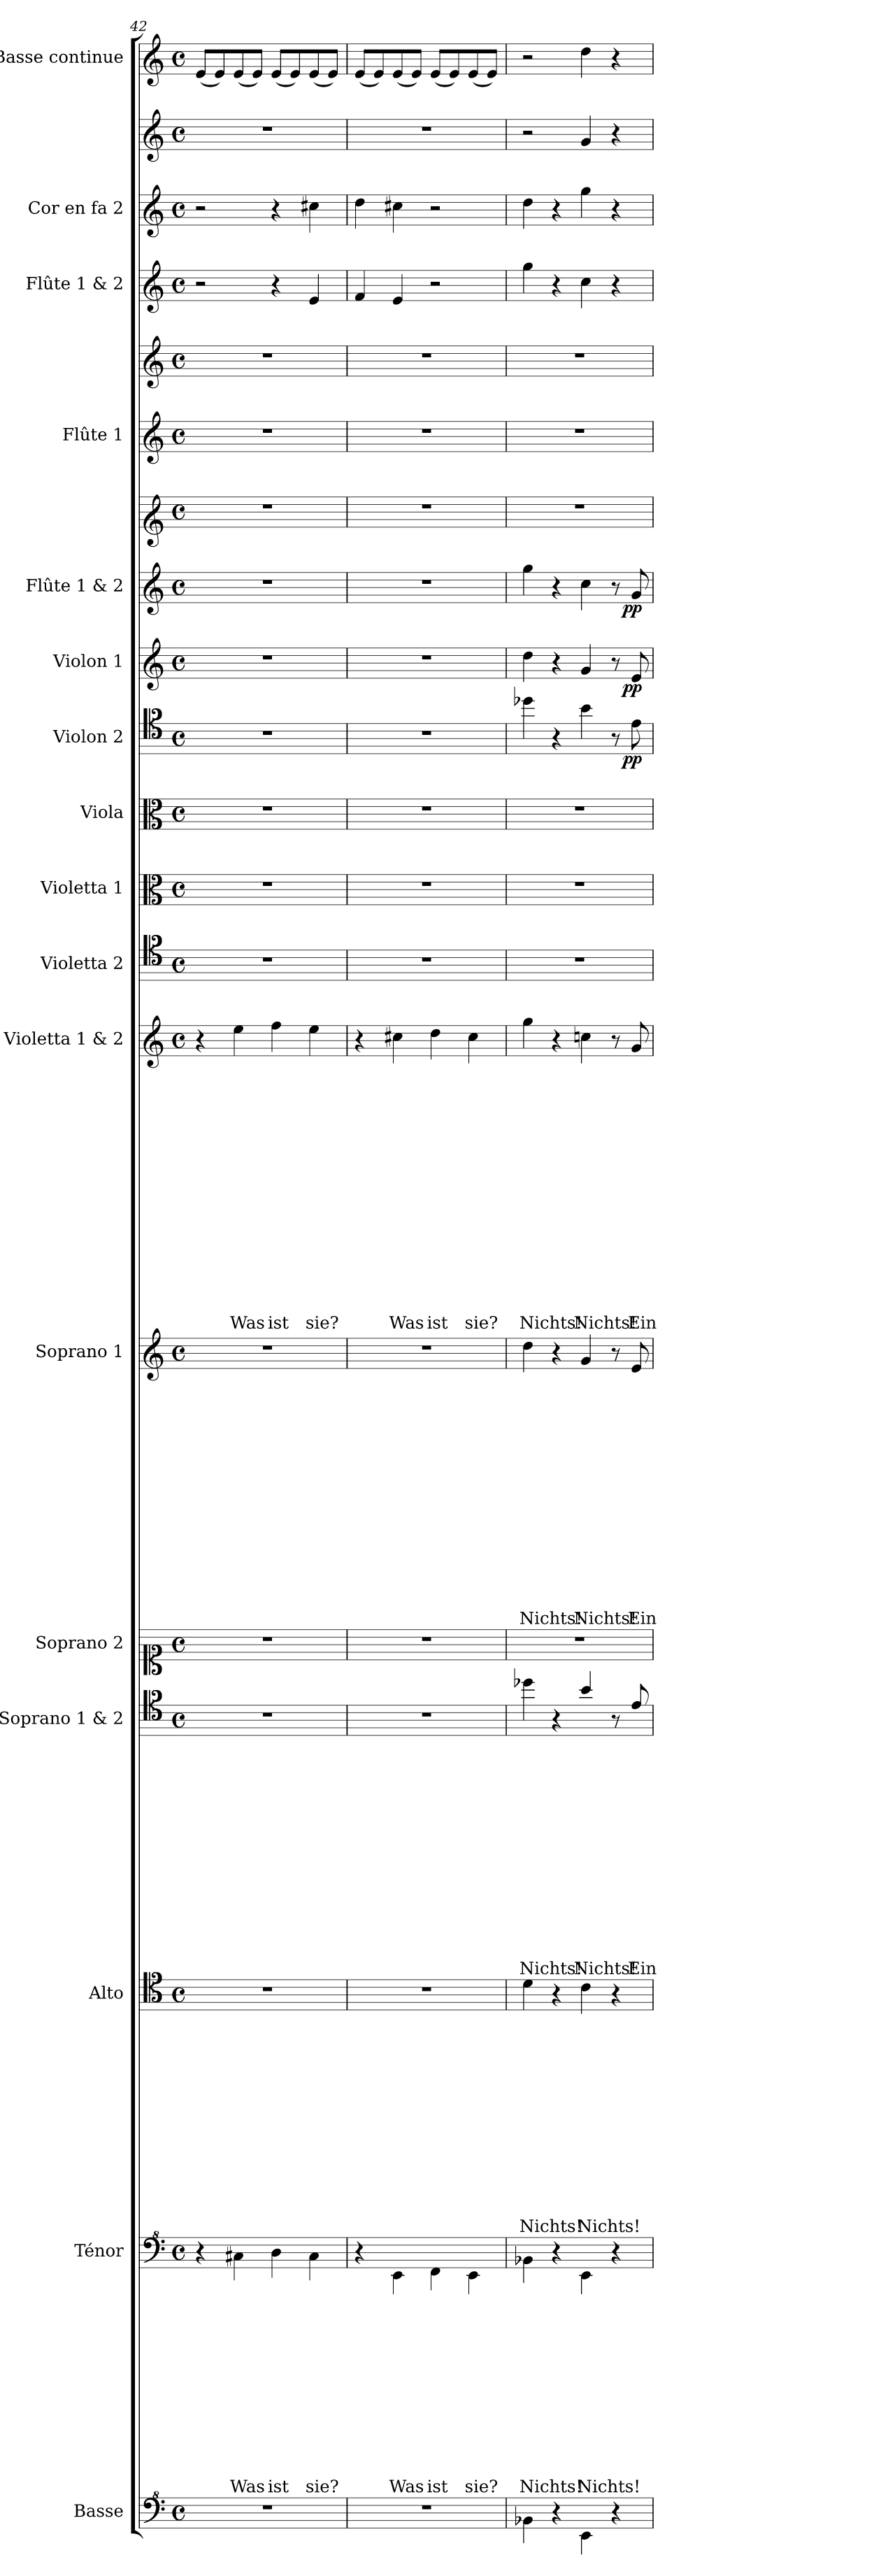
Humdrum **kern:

**kern	**kern	**text	**text	**text	**text	**text	**text	**text	**text	**text	**text	**text	**text	**kern	**text	**text	**text	**text	**text	**text	**text	**text	**text	**text	**text	**text	**text	**kern	**text	**text	**text	**text	**text	**text	**text	**text	**text	**text	**text	**text	**text	**text	**kern	**kern	**text	**text	**text	**text	**text	**text	**text	**text	**text	**text	**text	**text	**text	**text	**text	**kern	**text	**text	**text	**text	**text	**text	**text	**text	**text	**text	**text	**text	**text	**text	**text	**text	**kern	**kern	**kern	**kern	**dynam	**kern	**dynam	**kern	**kern	**dynam	**kern	**kern	**kern	**kern	**kern	**kern
*part17	*part16	*part16	*part16	*part16	*part16	*part16	*part16	*part16	*part16	*part16	*part16	*part16	*part16	*part15	*part15	*part15	*part15	*part15	*part15	*part15	*part15	*part15	*part15	*part15	*part15	*part15	*part15	*part14	*part14	*part14	*part14	*part14	*part14	*part14	*part14	*part14	*part14	*part14	*part14	*part14	*part14	*part14	*part13	*part12	*part12	*part12	*part12	*part12	*part12	*part12	*part12	*part12	*part12	*part12	*part12	*part12	*part12	*part12	*part12	*part11	*part11	*part11	*part11	*part11	*part11	*part11	*part11	*part11	*part11	*part11	*part11	*part11	*part11	*part11	*part11	*part11	*part10	*part9	*part8	*part7	*part7	*part6	*part6	*part5	*part5	*part5	*part4	*part4	*part3	*part2	*part2	*part1
*staff20	*staff19	*staff19	*staff19	*staff19	*staff19	*staff19	*staff19	*staff19	*staff19	*staff19	*staff19	*staff19	*staff19	*staff18	*staff18	*staff18	*staff18	*staff18	*staff18	*staff18	*staff18	*staff18	*staff18	*staff18	*staff18	*staff18	*staff18	*staff17	*staff17	*staff17	*staff17	*staff17	*staff17	*staff17	*staff17	*staff17	*staff17	*staff17	*staff17	*staff17	*staff17	*staff17	*staff16	*staff15	*staff15	*staff15	*staff15	*staff15	*staff15	*staff15	*staff15	*staff15	*staff15	*staff15	*staff15	*staff15	*staff15	*staff15	*staff15	*staff14	*staff14	*staff14	*staff14	*staff14	*staff14	*staff14	*staff14	*staff14	*staff14	*staff14	*staff14	*staff14	*staff14	*staff14	*staff14	*staff14	*staff13	*staff12	*staff11	*staff10	*staff10	*staff9	*staff9	*staff8	*staff7	*staff7/8	*staff6	*staff5	*staff4	*staff3	*staff2	*staff1
*I"Basse	*I"Ténor	*	*	*	*	*	*	*	*	*	*	*	*	*I"Alto	*	*	*	*	*	*	*	*	*	*	*	*	*	*I"Soprano 1 & 2	*	*	*	*	*	*	*	*	*	*	*	*	*	*	*I"Soprano 2	*I"Soprano 1	*	*	*	*	*	*	*	*	*	*	*	*	*	*	*	*I"Violetta 1 & 2	*	*	*	*	*	*	*	*	*	*	*	*	*	*	*	*	*I"Violetta 2	*I"Violetta 1	*I"Viola	*I"Violon 2	*	*I"Violon 1	*	*I"Flûte 1 & 2	*	*	*I"Flûte 1	*	*I"Flûte 1 & 2	*I"Cor en fa 2	*	*I"Basse continue
*I'Bas	*I'T	*	*	*	*	*	*	*	*	*	*	*	*	*I'A	*	*	*	*	*	*	*	*	*	*	*	*	*	*I'Pno	*	*	*	*	*	*	*	*	*	*	*	*	*	*	*I'S 2	*I'S 1	*	*	*	*	*	*	*	*	*	*	*	*	*	*	*	*	*	*	*	*	*	*	*	*	*	*	*	*	*	*	*	*	*I'Vta 2	*I'Vta 1	*I'Vla	*I'Vln 2	*	*I'Vln 1	*	*I'Vln 1	*	*	*I'Fl 1	*	*	*I'Cor 2	*	*I'BC
!!LO:PB:g=z
*clefF^4	*clefF^4	*	*	*	*	*	*	*	*	*	*	*	*	*clefC4	*	*	*	*	*	*	*	*	*	*	*	*	*	*clefC5	*	*	*	*	*	*	*	*	*	*	*	*	*	*	*clefC1	*clefG2	*	*	*	*	*	*	*	*	*	*	*	*	*	*	*	*clefG2	*	*	*	*	*	*	*	*	*	*	*	*	*	*	*	*	*clefC5	*clefC3	*clefC3	*clefC5	*	*clefG2	*	*clefG2	*clefG1	*	*clefG2	*clefG2	*clefG2	*clefG2	*clefG2	*clefG2
*ITrd7c12	*	*	*	*	*	*	*	*	*	*	*	*	*	*	*	*	*	*	*	*	*	*	*	*	*	*	*	*	*	*	*	*	*	*	*	*	*	*	*	*	*	*	*	*	*	*	*	*	*	*	*	*	*	*	*	*	*	*	*	*	*	*	*	*	*	*	*	*	*	*	*	*	*	*	*	*	*	*	*	*	*	*	*	*	*	*	*	*	*	*	*ITrd4c7	*ITrd4c7
*k[]	*k[]	*	*	*	*	*	*	*	*	*	*	*	*	*k[]	*	*	*	*	*	*	*	*	*	*	*	*	*	*k[]	*	*	*	*	*	*	*	*	*	*	*	*	*	*	*k[]	*k[]	*	*	*	*	*	*	*	*	*	*	*	*	*	*	*	*k[]	*	*	*	*	*	*	*	*	*	*	*	*	*	*	*	*	*k[]	*k[]	*k[]	*k[]	*	*k[]	*	*k[]	*k[]	*	*k[]	*k[]	*k[]	*k[]	*k[b-]	*k[b-]
*C:	*C:	*	*	*	*	*	*	*	*	*	*	*	*	*C:	*	*	*	*	*	*	*	*	*	*	*	*	*	*C:	*	*	*	*	*	*	*	*	*	*	*	*	*	*	*C:	*C:	*	*	*	*	*	*	*	*	*	*	*	*	*	*	*	*C:	*	*	*	*	*	*	*	*	*	*	*	*	*	*	*	*	*C:	*C:	*C:	*C:	*	*C:	*	*C:	*C:	*	*C:	*C:	*C:	*C:	*F:	*F:
*M4/4	*M4/4	*	*	*	*	*	*	*	*	*	*	*	*	*M4/4	*	*	*	*	*	*	*	*	*	*	*	*	*	*M4/4	*	*	*	*	*	*	*	*	*	*	*	*	*	*	*M4/4	*M4/4	*	*	*	*	*	*	*	*	*	*	*	*	*	*	*	*M4/4	*	*	*	*	*	*	*	*	*	*	*	*	*	*	*	*	*M4/4	*M4/4	*M4/4	*M4/4	*	*M4/4	*	*M4/4	*M4/4	*	*M4/4	*M4/4	*M4/4	*M4/4	*M4/4	*M4/4
*met(c)	*met(c)	*	*	*	*	*	*	*	*	*	*	*	*	*met(c)	*	*	*	*	*	*	*	*	*	*	*	*	*	*met(c)	*	*	*	*	*	*	*	*	*	*	*	*	*	*	*met(c)	*met(c)	*	*	*	*	*	*	*	*	*	*	*	*	*	*	*	*met(c)	*	*	*	*	*	*	*	*	*	*	*	*	*	*	*	*	*met(c)	*met(c)	*met(c)	*met(c)	*	*met(c)	*	*met(c)	*met(c)	*	*met(c)	*met(c)	*met(c)	*met(c)	*met(c)	*met(c)
=42	=42	=42	=42	=42	=42	=42	=42	=42	=42	=42	=42	=42	=42	=42	=42	=42	=42	=42	=42	=42	=42	=42	=42	=42	=42	=42	=42	=42	=42	=42	=42	=42	=42	=42	=42	=42	=42	=42	=42	=42	=42	=42	=42	=42	=42	=42	=42	=42	=42	=42	=42	=42	=42	=42	=42	=42	=42	=42	=42	=42	=42	=42	=42	=42	=42	=42	=42	=42	=42	=42	=42	=42	=42	=42	=42	=42	=42	=42	=42	=42	=42	=42	=42	=42	=42	=42	=42	=42	=42	=42	=42	=42
1r	4r	.	.	.	.	.	.	.	.	.	.	.	.	1r	.	.	.	.	.	.	.	.	.	.	.	.	.	1r	.	.	.	.	.	.	.	.	.	.	.	.	.	.	1r	1r	.	.	.	.	.	.	.	.	.	.	.	.	.	.	.	4r	.	.	.	.	.	.	.	.	.	.	.	.	.	.	.	.	1r	1r	1r	1r	.	1r	.	1r	1r	.	1r	1r	2r	2r	1r	(<8A/L
.	.	.	.	.	.	.	.	.	.	.	.	.	.	.	.	.	.	.	.	.	.	.	.	.	.	.	.	.	.	.	.	.	.	.	.	.	.	.	.	.	.	.	.	.	.	.	.	.	.	.	.	.	.	.	.	.	.	.	.	.	.	.	.	.	.	.	.	.	.	.	.	.	.	.	.	.	.	.	.	.	.	.	.	.	.	.	.	.	.	.	.	8A/)
.	4c#X\	.	.	.	.	.	.	.	.	.	.	.	Was	.	.	.	.	.	.	.	.	.	.	.	.	.	.	.	.	.	.	.	.	.	.	.	.	.	.	.	.	.	.	.	.	.	.	.	.	.	.	.	.	.	.	.	.	.	.	4ee\	.	.	.	.	.	.	.	.	.	.	.	.	.	.	.	Was	.	.	.	.	.	.	.	.	.	.	.	.	.	.	.	(<8A/
.	.	.	.	.	.	.	.	.	.	.	.	.	.	.	.	.	.	.	.	.	.	.	.	.	.	.	.	.	.	.	.	.	.	.	.	.	.	.	.	.	.	.	.	.	.	.	.	.	.	.	.	.	.	.	.	.	.	.	.	.	.	.	.	.	.	.	.	.	.	.	.	.	.	.	.	.	.	.	.	.	.	.	.	.	.	.	.	.	.	.	.	8A/J)
.	4d\	.	.	.	.	.	.	.	.	.	.	.	ist	.	.	.	.	.	.	.	.	.	.	.	.	.	.	.	.	.	.	.	.	.	.	.	.	.	.	.	.	.	.	.	.	.	.	.	.	.	.	.	.	.	.	.	.	.	.	4ff\	.	.	.	.	.	.	.	.	.	.	.	.	.	.	.	ist	.	.	.	.	.	.	.	.	.	.	.	.	4r	4r	.	(<8A/L
.	.	.	.	.	.	.	.	.	.	.	.	.	.	.	.	.	.	.	.	.	.	.	.	.	.	.	.	.	.	.	.	.	.	.	.	.	.	.	.	.	.	.	.	.	.	.	.	.	.	.	.	.	.	.	.	.	.	.	.	.	.	.	.	.	.	.	.	.	.	.	.	.	.	.	.	.	.	.	.	.	.	.	.	.	.	.	.	.	.	.	.	8A/)
.	4c#\	.	.	.	.	.	.	.	.	.	.	.	sie?	.	.	.	.	.	.	.	.	.	.	.	.	.	.	.	.	.	.	.	.	.	.	.	.	.	.	.	.	.	.	.	.	.	.	.	.	.	.	.	.	.	.	.	.	.	.	4ee\	.	.	.	.	.	.	.	.	.	.	.	.	.	.	.	sie?	.	.	.	.	.	.	.	.	.	.	.	.	4e!/	4cc#X!\	.	(<8A/
.	.	.	.	.	.	.	.	.	.	.	.	.	.	.	.	.	.	.	.	.	.	.	.	.	.	.	.	.	.	.	.	.	.	.	.	.	.	.	.	.	.	.	.	.	.	.	.	.	.	.	.	.	.	.	.	.	.	.	.	.	.	.	.	.	.	.	.	.	.	.	.	.	.	.	.	.	.	.	.	.	.	.	.	.	.	.	.	.	.	.	.	8A/J)
=43	=43	=43	=43	=43	=43	=43	=43	=43	=43	=43	=43	=43	=43	=43	=43	=43	=43	=43	=43	=43	=43	=43	=43	=43	=43	=43	=43	=43	=43	=43	=43	=43	=43	=43	=43	=43	=43	=43	=43	=43	=43	=43	=43	=43	=43	=43	=43	=43	=43	=43	=43	=43	=43	=43	=43	=43	=43	=43	=43	=43	=43	=43	=43	=43	=43	=43	=43	=43	=43	=43	=43	=43	=43	=43	=43	=43	=43	=43	=43	=43	=43	=43	=43	=43	=43	=43	=43	=43	=43	=43	=43	=43
1r	4r	.	.	.	.	.	.	.	.	.	.	.	.	1r	.	.	.	.	.	.	.	.	.	.	.	.	.	1r	.	.	.	.	.	.	.	.	.	.	.	.	.	.	1r	1r	.	.	.	.	.	.	.	.	.	.	.	.	.	.	.	4r	.	.	.	.	.	.	.	.	.	.	.	.	.	.	.	.	1r	1r	1r	1r	.	1r	.	1r	1r	.	1r	1r	4f!/	4dd!\	1r	(<8A/L
.	.	.	.	.	.	.	.	.	.	.	.	.	.	.	.	.	.	.	.	.	.	.	.	.	.	.	.	.	.	.	.	.	.	.	.	.	.	.	.	.	.	.	.	.	.	.	.	.	.	.	.	.	.	.	.	.	.	.	.	.	.	.	.	.	.	.	.	.	.	.	.	.	.	.	.	.	.	.	.	.	.	.	.	.	.	.	.	.	.	.	.	8A/)
.	4E\	.	.	.	.	.	.	.	.	.	.	.	Was	.	.	.	.	.	.	.	.	.	.	.	.	.	.	.	.	.	.	.	.	.	.	.	.	.	.	.	.	.	.	.	.	.	.	.	.	.	.	.	.	.	.	.	.	.	.	4cc#X\	.	.	.	.	.	.	.	.	.	.	.	.	.	.	.	Was	.	.	.	.	.	.	.	.	.	.	.	.	4e!/	4cc#X!\	.	(<8A/
.	.	.	.	.	.	.	.	.	.	.	.	.	.	.	.	.	.	.	.	.	.	.	.	.	.	.	.	.	.	.	.	.	.	.	.	.	.	.	.	.	.	.	.	.	.	.	.	.	.	.	.	.	.	.	.	.	.	.	.	.	.	.	.	.	.	.	.	.	.	.	.	.	.	.	.	.	.	.	.	.	.	.	.	.	.	.	.	.	.	.	.	8A/J)
.	4F\	.	.	.	.	.	.	.	.	.	.	.	ist	.	.	.	.	.	.	.	.	.	.	.	.	.	.	.	.	.	.	.	.	.	.	.	.	.	.	.	.	.	.	.	.	.	.	.	.	.	.	.	.	.	.	.	.	.	.	4dd\	.	.	.	.	.	.	.	.	.	.	.	.	.	.	.	ist	.	.	.	.	.	.	.	.	.	.	.	.	2r	2r	.	(<8A/L
.	.	.	.	.	.	.	.	.	.	.	.	.	.	.	.	.	.	.	.	.	.	.	.	.	.	.	.	.	.	.	.	.	.	.	.	.	.	.	.	.	.	.	.	.	.	.	.	.	.	.	.	.	.	.	.	.	.	.	.	.	.	.	.	.	.	.	.	.	.	.	.	.	.	.	.	.	.	.	.	.	.	.	.	.	.	.	.	.	.	.	.	8A/)
.	4E\	.	.	.	.	.	.	.	.	.	.	.	sie?	.	.	.	.	.	.	.	.	.	.	.	.	.	.	.	.	.	.	.	.	.	.	.	.	.	.	.	.	.	.	.	.	.	.	.	.	.	.	.	.	.	.	.	.	.	.	4cc#\	.	.	.	.	.	.	.	.	.	.	.	.	.	.	.	sie?	.	.	.	.	.	.	.	.	.	.	.	.	.	.	.	(<8A/
.	.	.	.	.	.	.	.	.	.	.	.	.	.	.	.	.	.	.	.	.	.	.	.	.	.	.	.	.	.	.	.	.	.	.	.	.	.	.	.	.	.	.	.	.	.	.	.	.	.	.	.	.	.	.	.	.	.	.	.	.	.	.	.	.	.	.	.	.	.	.	.	.	.	.	.	.	.	.	.	.	.	.	.	.	.	.	.	.	.	.	.	8A/J)
=44	=44	=44	=44	=44	=44	=44	=44	=44	=44	=44	=44	=44	=44	=44	=44	=44	=44	=44	=44	=44	=44	=44	=44	=44	=44	=44	=44	=44	=44	=44	=44	=44	=44	=44	=44	=44	=44	=44	=44	=44	=44	=44	=44	=44	=44	=44	=44	=44	=44	=44	=44	=44	=44	=44	=44	=44	=44	=44	=44	=44	=44	=44	=44	=44	=44	=44	=44	=44	=44	=44	=44	=44	=44	=44	=44	=44	=44	=44	=44	=44	=44	=44	=44	=44	=44	=44	=44	=44	=44	=44	=44	=44
4BB-\	4B-\	.	.	.	.	.	.	.	.	.	.	.	Nichts!	4d\	.	.	.	.	.	.	.	.	.	.	.	.	Nichts!	4b-\	.	.	.	.	.	.	.	.	.	.	.	.	.	Nichts!	1r	4dd\	.	.	.	.	.	.	.	.	.	.	.	.	.	.	Nichts!	4gg\	.	.	.	.	.	.	.	.	.	.	.	.	.	.	.	Nichts!	1r	1r	1r	4b-\	.	4dd\	.	4gg\	1r	.	1r	1r	4gg\	4dd\	2r	2r
4r	4r	.	.	.	.	.	.	.	.	.	.	.	.	4r	.	.	.	.	.	.	.	.	.	.	.	.	.	4r	.	.	.	.	.	.	.	.	.	.	.	.	.	.	.	4r	.	.	.	.	.	.	.	.	.	.	.	.	.	.	.	4r	.	.	.	.	.	.	.	.	.	.	.	.	.	.	.	.	.	.	.	4r	.	4r	.	4r	.	.	.	.	4r	4r	.	.
4EE\	4E\	.	.	.	.	.	.	.	.	.	.	.	Nichts!	4c\	.	.	.	.	.	.	.	.	.	.	.	.	Nichts!	4g/	.	.	.	.	.	.	.	.	.	.	.	.	.	Nichts!	.	4g/	.	.	.	.	.	.	.	.	.	.	.	.	.	.	Nichts!	4ccni\	.	.	.	.	.	.	.	.	.	.	.	.	.	.	.	Nichts!	.	.	.	4g\	.	4g/	.	4cc\	.	.	.	.	4cc\	4gg\	4c/	4g\
4r	4r	.	.	.	.	.	.	.	.	.	.	.	.	4r	.	.	.	.	.	.	.	.	.	.	.	.	.	8r	.	.	.	.	.	.	.	.	.	.	.	.	.	.	.	8r	.	.	.	.	.	.	.	.	.	.	.	.	.	.	.	8r	.	.	.	.	.	.	.	.	.	.	.	.	.	.	.	.	.	.	.	8r	.	8r	.	8r	.	.	.	.	4r	4r	4r	4r
!	!	!	!	!	!	!	!	!	!	!	!	!	!	!	!	!	!	!	!	!	!	!	!	!	!	!	!	!	!	!	!	!	!	!	!	!	!	!	!	!	!	!	!	!	!	!	!	!	!	!	!	!	!	!	!	!	!	!	!	!	!	!	!	!	!	!	!	!	!	!	!	!	!	!	!	!	!	!	!	!	!LO:DY:b:cj	!	!LO:DY:b:cj	!	!	!LO:DY:b=2:cj	!	!	!	!	!	!
.	.	.	.	.	.	.	.	.	.	.	.	.	.	.	.	.	.	.	.	.	.	.	.	.	.	.	.	8c/	.	.	.	.	.	.	.	.	.	.	.	.	.	Ein	.	8e/	.	.	.	.	.	.	.	.	.	.	.	.	.	.	Ein	8g/	.	.	.	.	.	.	.	.	.	.	.	.	.	.	.	Ein	.	.	.	8c\	pp	8e/	pp	8g/	.	pp	.	.	.	.	.	.
=	=	=	=	=	=	=	=	=	=	=	=	=	=	=	=	=	=	=	=	=	=	=	=	=	=	=	=	=	=	=	=	=	=	=	=	=	=	=	=	=	=	=	=	=	=	=	=	=	=	=	=	=	=	=	=	=	=	=	=	=	=	=	=	=	=	=	=	=	=	=	=	=	=	=	=	=	=	=	=	=	=	=	=	=	=	=	=	=	=	=	=	=
*-	*-	*-	*-	*-	*-	*-	*-	*-	*-	*-	*-	*-	*-	*-	*-	*-	*-	*-	*-	*-	*-	*-	*-	*-	*-	*-	*-	*-	*-	*-	*-	*-	*-	*-	*-	*-	*-	*-	*-	*-	*-	*-	*-	*-	*-	*-	*-	*-	*-	*-	*-	*-	*-	*-	*-	*-	*-	*-	*-	*-	*-	*-	*-	*-	*-	*-	*-	*-	*-	*-	*-	*-	*-	*-	*-	*-	*-	*-	*-	*-	*-	*-	*-	*-	*-	*-	*-	*-	*-	*-	*-	*-
